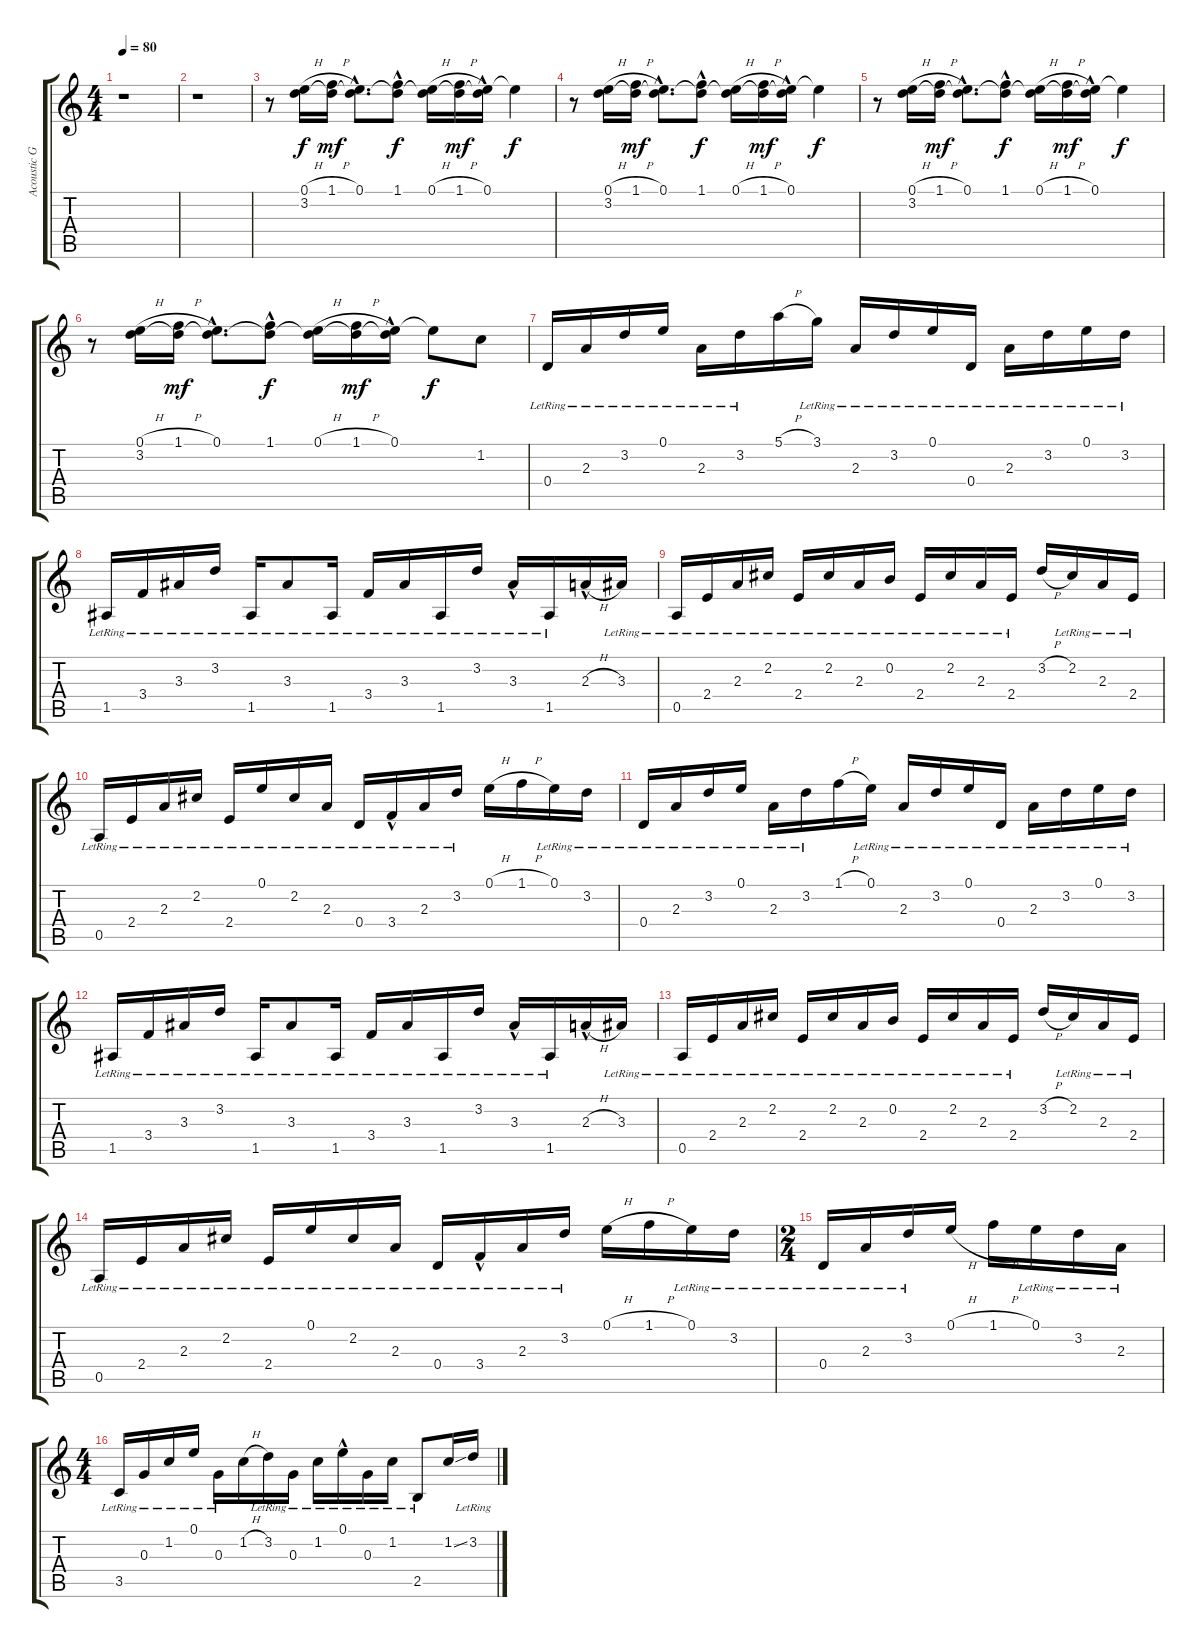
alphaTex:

\track ("Acoustic Guitar (1)" "Acoustic G") {instrument acousticguitarsteel}
\staff {score tabs}
\tuning (E4 B3 G3 D3 A2 E2) {hide}
\ts (4 4)
\tempo 80
\clef g2
\ks c
r.1{dy f instrument acousticguitarsteel} |
r.1 |
r.8 (0.1{h} 3.2).16 (1.1{h} 3.2{t}).16{dy mf} (0.1 3.2{hac t}).8{d} (1.1{hac} 3.2{t}).8{dy f} (0.1{h} 3.2{t}).16 (1.1{h} 3.2{t}).16{dy mf} (0.1{hac} 3.2{t}).16 0.1{t}.4{dy f} |
r.8 (0.1{h} 3.2).16 (1.1{h} 3.2{t}).16{dy mf} (0.1 3.2{hac t}).8{d} (1.1{hac} 3.2{t}).8{dy f} (0.1{h} 3.2{t}).16 (1.1{h} 3.2{t}).16{dy mf} (0.1{hac} 3.2{t}).16 0.1{t}.4{dy f} |
r.8 (0.1{h} 3.2).16 (1.1{h} 3.2{t}).16{dy mf} (0.1 3.2{hac t}).8{d} (1.1{hac} 3.2{t}).8{dy f} (0.1{h} 3.2{t}).16 (1.1{h} 3.2{t}).16{dy mf} (0.1{hac} 3.2{t}).16 0.1{t}.4{dy f} |
r.8 (0.1{h} 3.2).16 (1.1{h} 3.2{t}).16{dy mf} (0.1 3.2{hac t}).8{d} (1.1{hac} 3.2{t}).8{dy f} (0.1{h} 3.2{t}).16 (1.1{h} 3.2{t}).16{dy mf} (0.1{hac} 3.2{t}).16 0.1{t}.8{dy f} 1.2.8 |
0.4{lr}.16 2.3{lr}.16 3.2{lr}.16 0.1{lr}.16 2.3{lr}.16 3.2{lr}.16 5.1{h}.16 3.1{lr}.16 2.3{lr}.16 3.2{lr}.16 0.1{lr}.16 0.4{lr}.16 2.3{lr}.16 3.2{lr}.16 0.1{lr}.16 3.2{lr}.16 |
1.5{lr}.16 3.4{lr}.16 3.3{lr}.16 3.2{lr}.16 1.5{lr}.16 3.3{lr}.8 1.5{lr}.16 3.4{lr}.16 3.3{lr}.16 1.5{lr}.16 3.2{lr}.16 3.3{hac lr}.16 1.5{lr}.16 2.3{h hac}.16 3.3{lr}.16 |
0.5{lr}.16 2.4{lr}.16 2.3{lr}.16 2.2{lr}.16 2.4{lr}.16 2.2{lr}.16 2.3{lr}.16 0.2{lr}.16 2.4{lr}.16 2.2{lr}.16 2.3{lr}.16 2.4{lr}.16 3.2{h}.16 2.2{lr}.16 2.3{lr}.16 2.4{lr}.16 |
0.5{lr}.16 2.4{lr}.16 2.3{lr}.16 2.2{lr}.16 2.4{lr}.16 0.1{lr}.16 2.2{lr}.16 2.3{lr}.16 0.4{lr}.16 3.4{hac lr}.16 2.3{lr}.16 3.2{lr}.16 0.1{h}.16 1.1{h}.16 0.1{lr}.16 3.2{lr}.16 |
0.4{lr}.16 2.3{lr}.16 3.2{lr}.16 0.1{lr}.16 2.3{lr}.16 3.2{lr}.16 1.1{h}.16 0.1{lr}.16 2.3{lr}.16 3.2{lr}.16 0.1{lr}.16 0.4{lr}.16 2.3{lr}.16 3.2{lr}.16 0.1{lr}.16 3.2{lr}.16 |
1.5{lr}.16 3.4{lr}.16 3.3{lr}.16 3.2{lr}.16 1.5{lr}.16 3.3{lr}.8 1.5{lr}.16 3.4{lr}.16 3.3{lr}.16 1.5{lr}.16 3.2{lr}.16 3.3{hac lr}.16 1.5{lr}.16 2.3{h hac}.16 3.3{lr}.16 |
0.5{lr}.16 2.4{lr}.16 2.3{lr}.16 2.2{lr}.16 2.4{lr}.16 2.2{lr}.16 2.3{lr}.16 0.2{lr}.16 2.4{lr}.16 2.2{lr}.16 2.3{lr}.16 2.4{lr}.16 3.2{h}.16 2.2{lr}.16 2.3{lr}.16 2.4{lr}.16 |
0.5{lr}.16 2.4{lr}.16 2.3{lr}.16 2.2{lr}.16 2.4{lr}.16 0.1{lr}.16 2.2{lr}.16 2.3{lr}.16 0.4{lr}.16 3.4{hac lr}.16 2.3{lr}.16 3.2{lr}.16 0.1{h}.16 1.1{h}.16 0.1{lr}.16 3.2{lr}.16 |
\ts (2 4)
0.4{lr}.16 2.3{lr}.16 3.2{lr}.16 0.1{h}.16 1.1{h}.16 0.1{lr}.16 3.2{lr}.16 2.3{lr}.16 |
\ts (4 4)
3.5{lr}.16 0.3{lr}.16 1.2{lr}.16 0.1{lr}.16 0.3{lr}.16 1.2{h}.16 3.2{lr}.16 0.3{lr}.16 1.2{lr}.16 0.1{hac lr}.16 0.3{lr}.16 1.2{lr}.16 2.5{lr}.8 1.2{ss}.16 3.2{lr}.16
